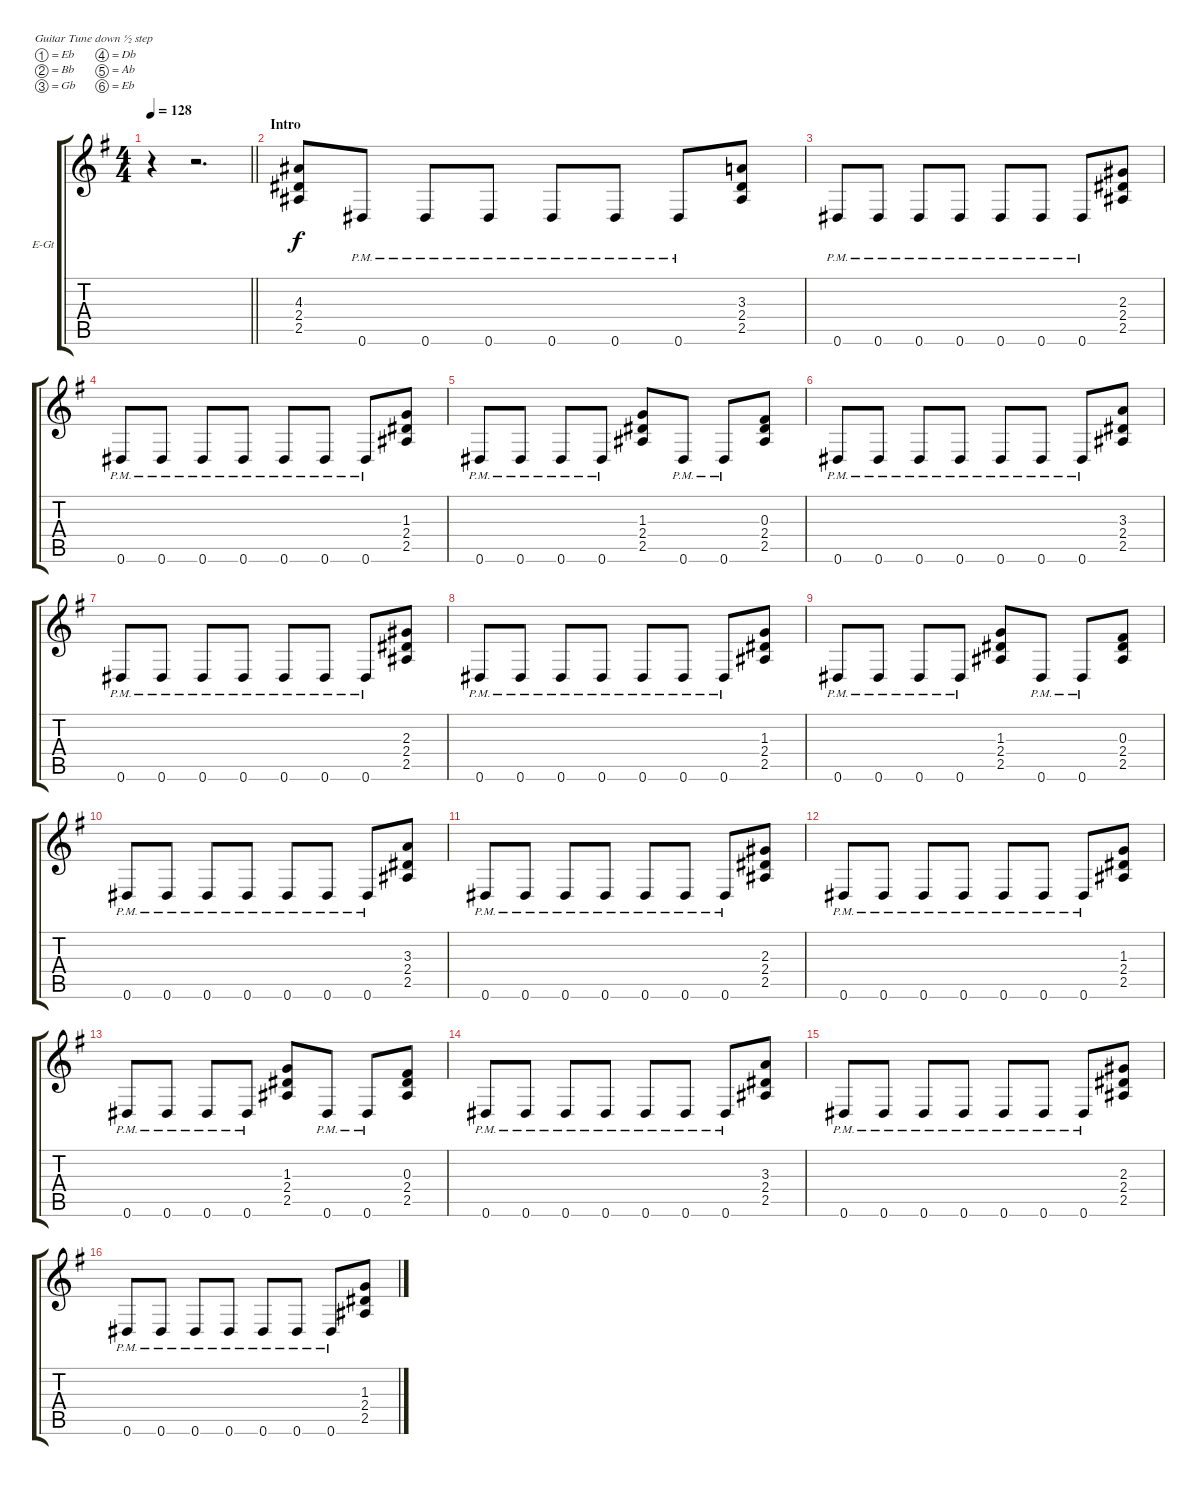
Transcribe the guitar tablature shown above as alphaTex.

\bracketExtendMode groupsimilarinstruments
\firstSystemTrackNameOrientation horizontal
\otherSystemsTrackNameOrientation horizontal
\track ("Гитара 2" "E-Gt") {instrument distortionguitar}
\staff {score tabs}
\tuning (Eb4 Bb3 Gb3 Db3 Ab2 Eb2)
\ts (4 4)
\beaming (8 2 2 2 2)
\tempo 128
\clef g2
\barLineRight lightlight
\ks eminor
r.4{dy f instrument distortionguitar} r.2{d} |
\section ("" "Intro")
(4.3 2.4 2.5).8 0.6{pm}.8 0.6{pm}.8 0.6{pm}.8 0.6{pm}.8 0.6{pm}.8 0.6{pm}.8 (3.3 2.4 2.5).8 |
0.6{pm}.8 0.6{pm}.8 0.6{pm}.8 0.6{pm}.8 0.6{pm}.8 0.6{pm}.8 0.6{pm}.8 (2.3 2.4 2.5).8 |
0.6{pm}.8 0.6{pm}.8 0.6{pm}.8 0.6{pm}.8 0.6{pm}.8 0.6{pm}.8 0.6{pm}.8 (1.3 2.4 2.5).8 |
0.6{pm}.8 0.6{pm}.8 0.6{pm}.8 0.6{pm}.8 (1.3 2.4 2.5).8 0.6{pm}.8 0.6{pm}.8 (0.3 2.4 2.5).8 |
0.6{pm}.8 0.6{pm}.8 0.6{pm}.8 0.6{pm}.8 0.6{pm}.8 0.6{pm}.8 0.6{pm}.8 (3.3 2.4 2.5).8 |
0.6{pm}.8 0.6{pm}.8 0.6{pm}.8 0.6{pm}.8 0.6{pm}.8 0.6{pm}.8 0.6{pm}.8 (2.3 2.4 2.5).8 |
0.6{pm}.8 0.6{pm}.8 0.6{pm}.8 0.6{pm}.8 0.6{pm}.8 0.6{pm}.8 0.6{pm}.8 (1.3 2.4 2.5).8 |
0.6{pm}.8 0.6{pm}.8 0.6{pm}.8 0.6{pm}.8 (1.3 2.4 2.5).8 0.6{pm}.8 0.6{pm}.8 (0.3 2.4 2.5).8 |
0.6{pm}.8 0.6{pm}.8 0.6{pm}.8 0.6{pm}.8 0.6{pm}.8 0.6{pm}.8 0.6{pm}.8 (3.3 2.4 2.5).8 |
0.6{pm}.8 0.6{pm}.8 0.6{pm}.8 0.6{pm}.8 0.6{pm}.8 0.6{pm}.8 0.6{pm}.8 (2.3 2.4 2.5).8 |
0.6{pm}.8 0.6{pm}.8 0.6{pm}.8 0.6{pm}.8 0.6{pm}.8 0.6{pm}.8 0.6{pm}.8 (1.3 2.4 2.5).8 |
0.6{pm}.8 0.6{pm}.8 0.6{pm}.8 0.6{pm}.8 (1.3 2.4 2.5).8 0.6{pm}.8 0.6{pm}.8 (0.3 2.4 2.5).8 |
0.6{pm}.8 0.6{pm}.8 0.6{pm}.8 0.6{pm}.8 0.6{pm}.8 0.6{pm}.8 0.6{pm}.8 (3.3 2.4 2.5).8 |
0.6{pm}.8 0.6{pm}.8 0.6{pm}.8 0.6{pm}.8 0.6{pm}.8 0.6{pm}.8 0.6{pm}.8 (2.3 2.4 2.5).8 |
0.6{pm}.8 0.6{pm}.8 0.6{pm}.8 0.6{pm}.8 0.6{pm}.8 0.6{pm}.8 0.6{pm}.8 (1.3 2.4 2.5).8
